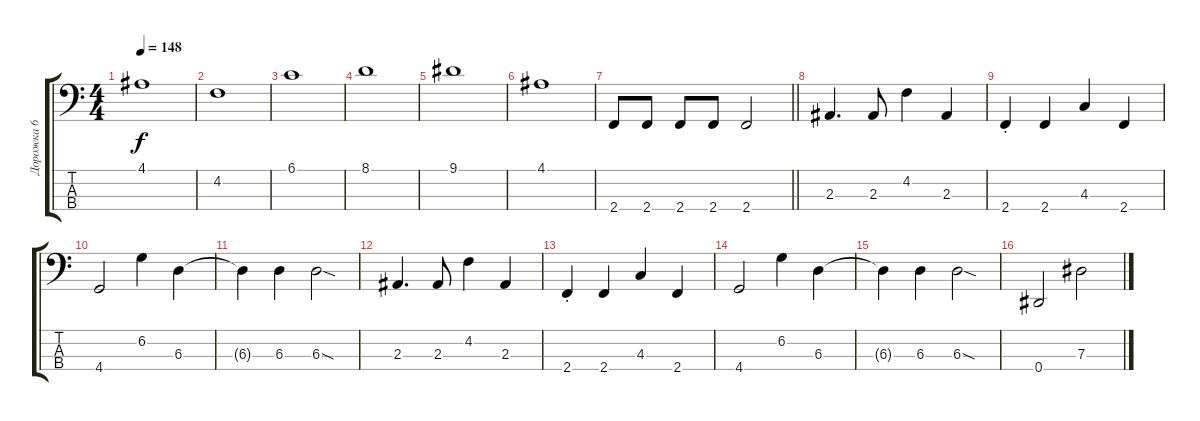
\track ("Дорожка 6" "Дорожка 6") {instrument electricbassfinger}
\staff {score tabs}
\tuning (Gb2 Db2 Ab1 Eb1) {hide}
\ts (4 4)
\tempo 148
\clef f4
\ks c
4.1.1{dy f} |
4.2.1 |
6.1.1 |
8.1.1 |
9.1.1 |
4.1.1 |
\barLineRight lightlight
2.4.8 2.4.8 2.4.8 2.4.8 2.4.2 |
2.3.4{d} 2.3.8 4.2.4 2.3.4 |
2.4{st}.4 2.4.4 4.3.4 2.4.4 |
4.4.2 6.2.4 6.3.4 |
6.3{t}.4 6.3.4 6.3{sod}.2 |
2.3.4{d} 2.3.8 4.2.4 2.3.4 |
2.4{st}.4 2.4.4 4.3.4 2.4.4 |
4.4.2 6.2.4 6.3.4 |
6.3{t}.4 6.3.4 6.3{sod}.2 |
0.4.2 7.3.2
